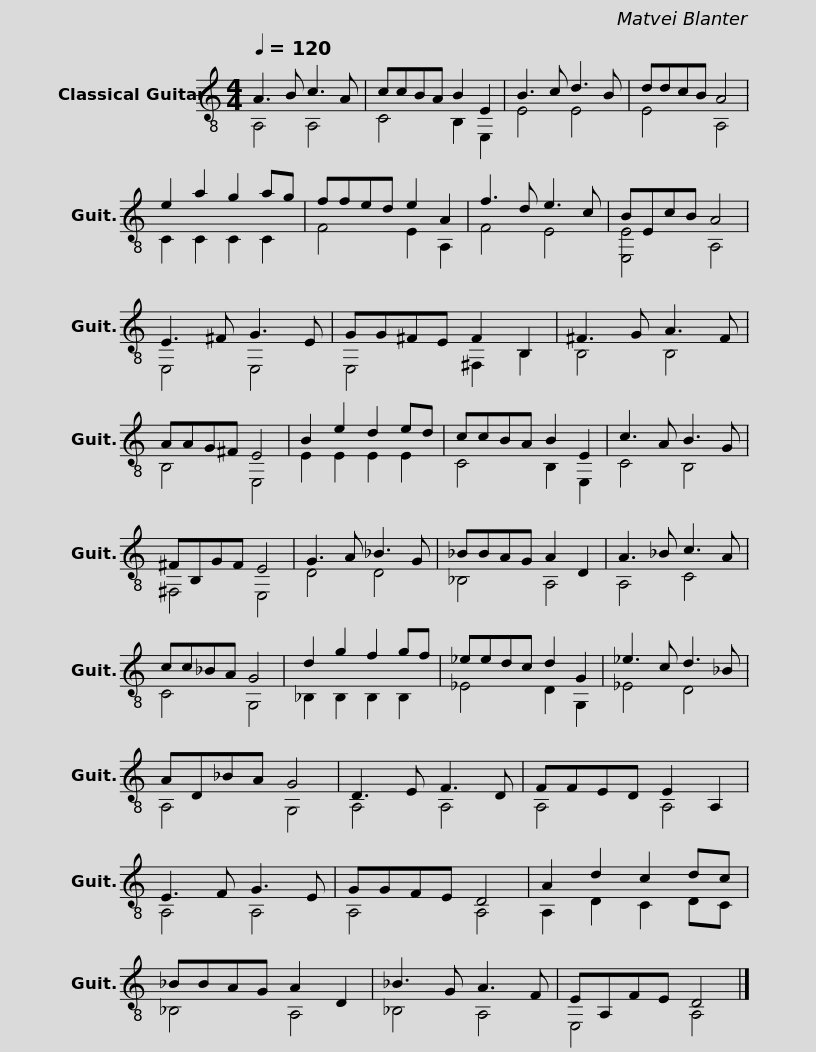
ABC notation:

X:1
%%score ( 1 2 )
L:1/8
Q:1/4=120
M:4/4
I:linebreak $
K:C
V:1 treble-8
V:2 treble-8
V:1
 A3 B c3 A | ccBA B2 E2 | B3 c d3 B | ddcB A4 | e2 a2 g2 ag | %5
 ffed e2 A2 | f3 d e3 c |$ BEcB A4 | E3 ^F G3 E | GG^FE F2 B,2 | %10
 ^F3 G A3 F | AAG^F E4 | B2 e2 d2 ed | ccBA B2 E2 |$ c3 A B3 G | %15
 ^FB,GF E4 | G3 A _B3 G | _BBAG A2 D2 | A3 _B c3 A | cc_BA G4 |$ %20
 d2 g2 f2 gf | _eedc d2 G2 | _e3 c d3 _B | AD_BA G4 | D3 E F3 D | %25
 FFED E2 A,2 |$ E3 F G3 E | GGFE D4 | A2 d2 c2 dc | _BBAG A2 D2 | %30
 _B3 G A3 F | EA,FE D4 |] %32
V:2
 A,4 A,4 | C4 B,2 E,2 | E4 E4 | E4 A,4 | C2 C2 C2 C2 | %5
 F4 E2 A,2 | F4 E4 |$ [E,E]4 A,4 | E,4 E,4 | E,4 ^F,2 B,2 | %10
 B,4 B,4 | B,4 E,4 | E2 E2 E2 E2 | C4 B,2 E,2 |$ C4 B,4 | %15
 ^F,4 E,4 | D4 D4 | _B,4 A,4 | A,4 C4 | C4 G,4 |$ %20
 _B,2 B,2 B,2 B,2 | _E4 D2 G,2 | _E4 D4 | A,4 G,4 | A,4 A,4 | %25
 A,4 A,4 |$ A,4 A,4 | A,4 A,4 | A,2 D2 C2 DC | _B,4 A,4 | %30
 _B,4 A,4 | E,4 A,4 |] %32
